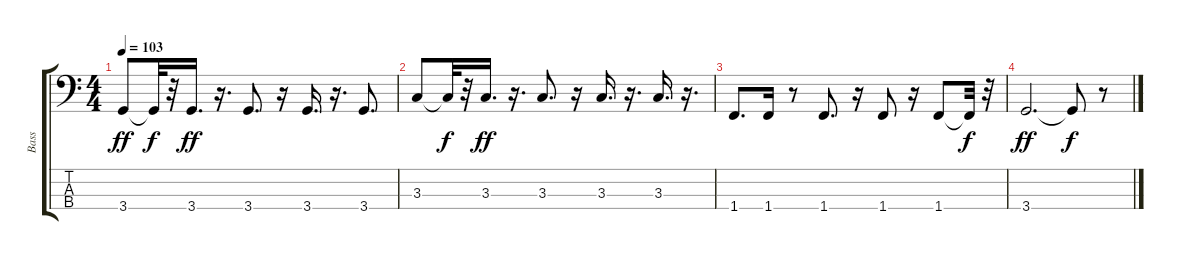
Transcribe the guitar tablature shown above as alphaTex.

\track ("Bass" "Bass") {instrument electricbassfinger}
\staff {score tabs}
\tuning (G2 D2 A1 E1) {hide}
\ts (4 4)
\tempo 103
\clef f4
\ks c
3.4.8{dy ff} 3.4{t}.32{dy f} r.32 3.4.16{d dy ff} r.16{d} 3.4.8{d} r.16 3.4.16{d} r.16{d} 3.4.8{d} |
3.3.8 3.3{t}.32{dy f} r.32 3.3.16{d dy ff} r.16{d} 3.3.8{d} r.16 3.3.16{d} r.16{d} 3.3.16{d} r.16{d} |
1.4.8{d} 1.4.16 r.8 1.4.8{d} r.16 1.4.8 r.16 1.4.8 1.4{t}.32{dy f} r.32 |
3.4.2{d dy ff} 3.4{t}.8{dy f} r.8
